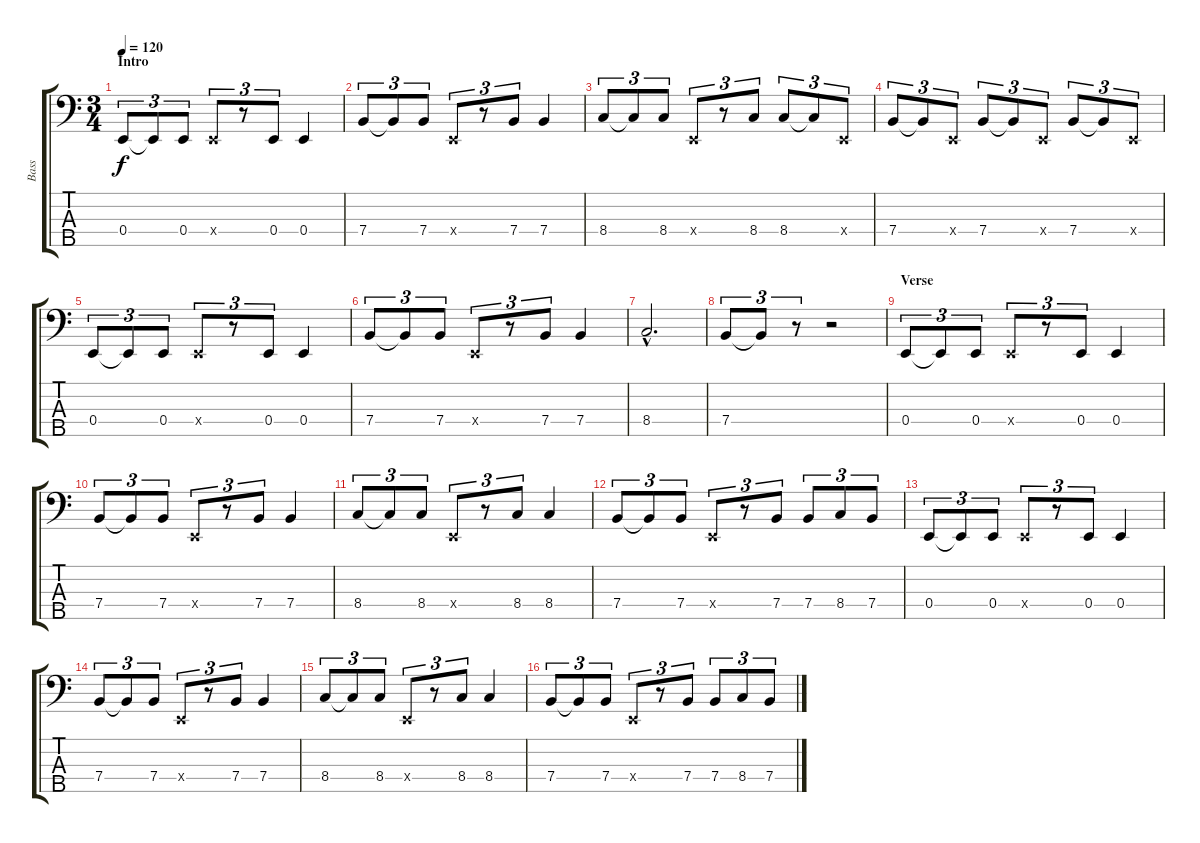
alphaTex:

\track ("Bass" "Bass") {instrument slapbass1}
\staff {score tabs}
\tuning (G2 D2 A1 E1 B0) {hide}
\ts (3 4)
\section ("" "Intro")
\tempo 120
\clef f4
\ks c
0.4.8{tu (3 2) dy f instrument slapbass1} 0.4{t}.8{tu (3 2)} 0.4.8{tu (3 2)} 0.4{x}.8{tu (3 2)} r.8{tu (3 2)} 0.4.8{tu (3 2)} 0.4.4 |
7.4.8{tu (3 2)} 7.4{t}.8{tu (3 2)} 7.4.8{tu (3 2)} 0.4{x}.8{tu (3 2)} r.8{tu (3 2)} 7.4.8{tu (3 2)} 7.4.4 |
8.4.8{tu (3 2)} 8.4{t}.8{tu (3 2)} 8.4.8{tu (3 2)} 0.4{x}.8{tu (3 2)} r.8{tu (3 2)} 8.4.8{tu (3 2)} 8.4.8{tu (3 2)} 8.4{t}.8{tu (3 2)} 0.4{x}.8{tu (3 2)} |
7.4.8{tu (3 2)} 7.4{t}.8{tu (3 2)} 0.4{x}.8{tu (3 2)} 7.4.8{tu (3 2)} 7.4{t}.8{tu (3 2)} 0.4{x}.8{tu (3 2)} 7.4.8{tu (3 2)} 7.4{t}.8{tu (3 2)} 0.4{x}.8{tu (3 2)} |
0.4.8{tu (3 2)} 0.4{t}.8{tu (3 2)} 0.4.8{tu (3 2)} 0.4{x}.8{tu (3 2)} r.8{tu (3 2)} 0.4.8{tu (3 2)} 0.4.4 |
7.4.8{tu (3 2)} 7.4{t}.8{tu (3 2)} 7.4.8{tu (3 2)} 0.4{x}.8{tu (3 2)} r.8{tu (3 2)} 7.4.8{tu (3 2)} 7.4.4 |
8.4{hac}.2{d} |
7.4.8{tu (3 2)} 7.4{t}.8{tu (3 2)} r.8{tu (3 2)} r.2 |
\section ("" "Verse")
0.4.8{tu (3 2)} 0.4{t}.8{tu (3 2)} 0.4.8{tu (3 2)} 0.4{x}.8{tu (3 2)} r.8{tu (3 2)} 0.4.8{tu (3 2)} 0.4.4 |
7.4.8{tu (3 2)} 7.4{t}.8{tu (3 2)} 7.4.8{tu (3 2)} 0.4{x}.8{tu (3 2)} r.8{tu (3 2)} 7.4.8{tu (3 2)} 7.4.4 |
8.4.8{tu (3 2)} 8.4{t}.8{tu (3 2)} 8.4.8{tu (3 2)} 0.4{x}.8{tu (3 2)} r.8{tu (3 2)} 8.4.8{tu (3 2)} 8.4.4 |
7.4.8{tu (3 2)} 7.4{t}.8{tu (3 2)} 7.4.8{tu (3 2)} 0.4{x}.8{tu (3 2)} r.8{tu (3 2)} 7.4.8{tu (3 2)} 7.4.8{tu (3 2)} 8.4.8{tu (3 2)} 7.4.8{tu (3 2)} |
0.4.8{tu (3 2)} 0.4{t}.8{tu (3 2)} 0.4.8{tu (3 2)} 0.4{x}.8{tu (3 2)} r.8{tu (3 2)} 0.4.8{tu (3 2)} 0.4.4 |
7.4.8{tu (3 2)} 7.4{t}.8{tu (3 2)} 7.4.8{tu (3 2)} 0.4{x}.8{tu (3 2)} r.8{tu (3 2)} 7.4.8{tu (3 2)} 7.4.4 |
8.4.8{tu (3 2)} 8.4{t}.8{tu (3 2)} 8.4.8{tu (3 2)} 0.4{x}.8{tu (3 2)} r.8{tu (3 2)} 8.4.8{tu (3 2)} 8.4.4 |
7.4.8{tu (3 2)} 7.4{t}.8{tu (3 2)} 7.4.8{tu (3 2)} 0.4{x}.8{tu (3 2)} r.8{tu (3 2)} 7.4.8{tu (3 2)} 7.4.8{tu (3 2)} 8.4.8{tu (3 2)} 7.4.8{tu (3 2)}
